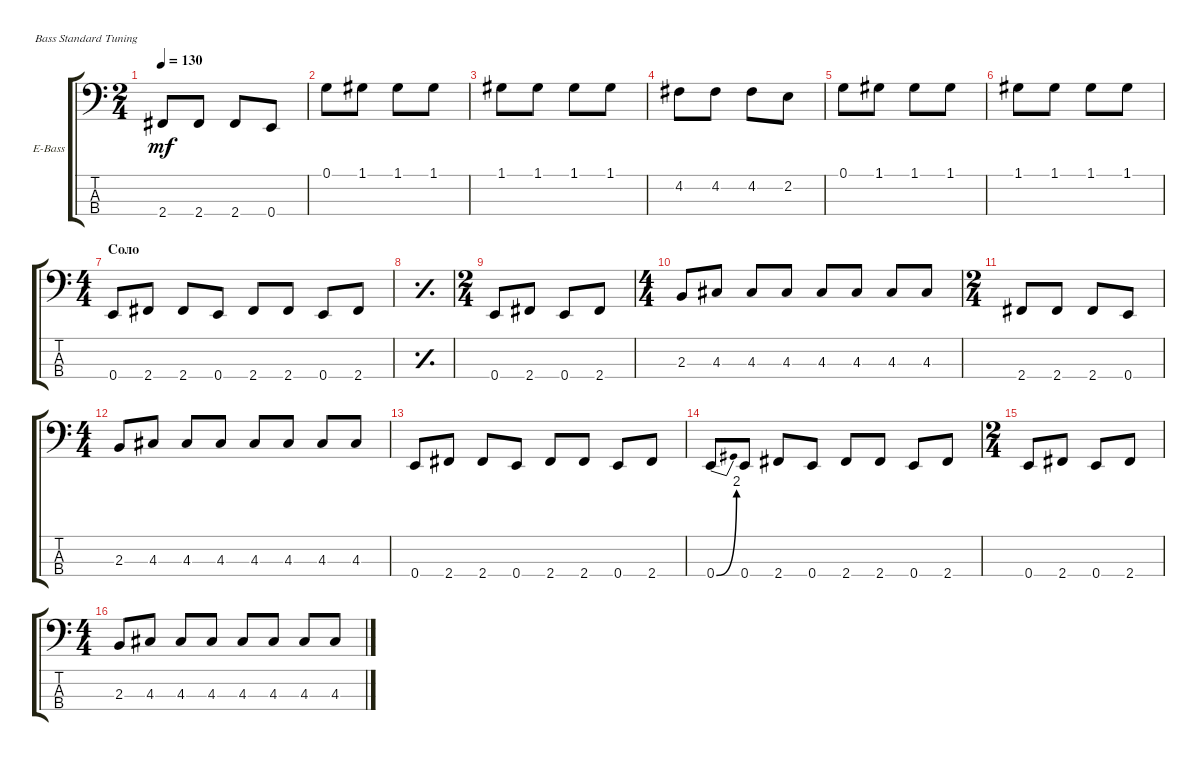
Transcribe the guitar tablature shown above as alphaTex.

\defaultSystemsLayout 4
\bracketExtendMode groupsimilarinstruments
\firstSystemTrackNameOrientation horizontal
\otherSystemsTrackNameOrientation horizontal
\track ("Electric Bass" "E-Bass") {instrument electricbassfinger}
\staff {score tabs}
\tuning (G2 D2 A1 E1)
\ts (2 4)
\tempo 130
\clef f4
\ks c
2.4.8{dy mf} 2.4.8 2.4.8 0.4.8 |
0.1.8 1.1.8 1.1.8 1.1.8 |
1.1.8 1.1.8 1.1.8 1.1.8 |
4.2.8 4.2.8 4.2.8 2.2.8 |
0.1.8 1.1.8 1.1.8 1.1.8 |
1.1.8 1.1.8 1.1.8 1.1.8 |
\ts (4 4)
\section ("" "Соло")
0.4.8 2.4.8 2.4.8 0.4.8 2.4.8 2.4.8 0.4.8 2.4.8 |
\simile simple
|
\ts (2 4)
\simile none
0.4.8 2.4.8 0.4.8 2.4.8 |
\ts (4 4)
2.3.8 4.3.8 4.3.8 4.3.8 4.3.8 4.3.8 4.3.8 4.3.8 |
\ts (2 4)
2.4.8 2.4.8 2.4.8 0.4.8 |
\ts (4 4)
2.3.8 4.3.8 4.3.8 4.3.8 4.3.8 4.3.8 4.3.8 4.3.8 |
0.4.8 2.4.8 2.4.8 0.4.8 2.4.8 2.4.8 0.4.8 2.4.8 |
0.4{be (bend 0 0 17.4 8)}.8 0.4.8 2.4.8 0.4.8 2.4.8 2.4.8 0.4.8 2.4.8 |
\ts (2 4)
0.4.8 2.4.8 0.4.8 2.4.8 |
\ts (4 4)
2.3.8 4.3.8 4.3.8 4.3.8 4.3.8 4.3.8 4.3.8 4.3.8
